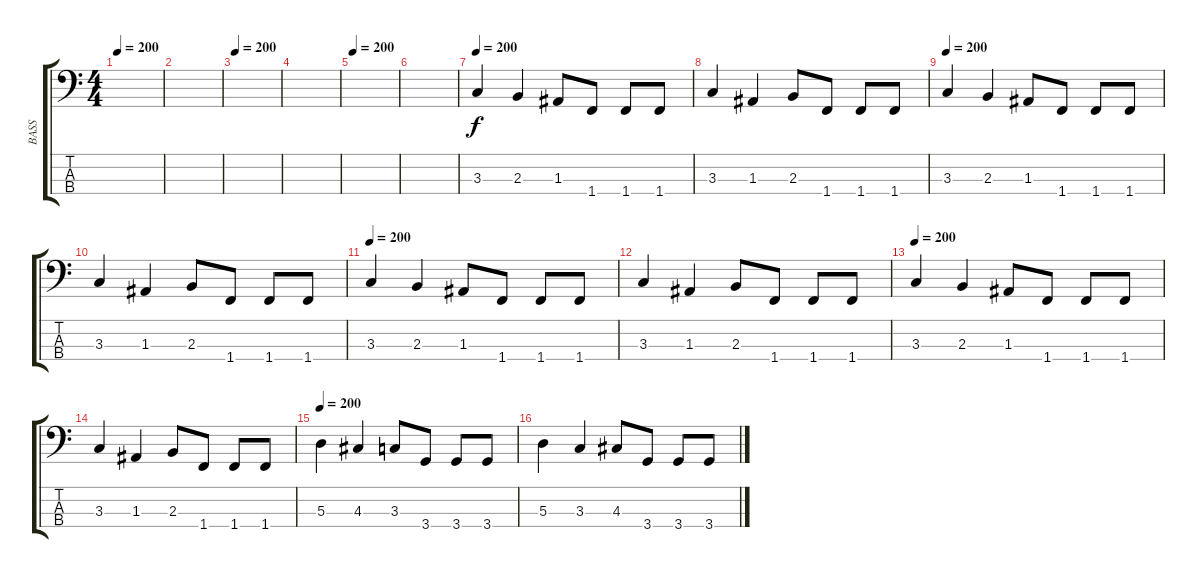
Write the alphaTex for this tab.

\track ("BASS" "BASS") {instrument electricbassfinger}
\staff {score tabs}
\tuning (G2 D2 A1 E1) {hide}
\ts (4 4)
\tempo 200
\clef f4
\ks c
|
|
\tempo 200
|
|
\tempo 200
|
|
\tempo 200
3.3.4 2.3.4 1.3.8 1.4.8 1.4.8 1.4.8 |
3.3.4 1.3.4 2.3.8 1.4.8 1.4.8 1.4.8 |
\tempo 200
3.3.4 2.3.4 1.3.8 1.4.8 1.4.8 1.4.8 |
3.3.4 1.3.4 2.3.8 1.4.8 1.4.8 1.4.8 |
\tempo 200
3.3.4 2.3.4 1.3.8 1.4.8 1.4.8 1.4.8 |
3.3.4 1.3.4 2.3.8 1.4.8 1.4.8 1.4.8 |
\tempo 200
3.3.4 2.3.4 1.3.8 1.4.8 1.4.8 1.4.8 |
3.3.4 1.3.4 2.3.8 1.4.8 1.4.8 1.4.8 |
\tempo 200
5.3.4 4.3.4 3.3.8 3.4.8 3.4.8 3.4.8 |
5.3.4 3.3.4 4.3.8 3.4.8 3.4.8 3.4.8
